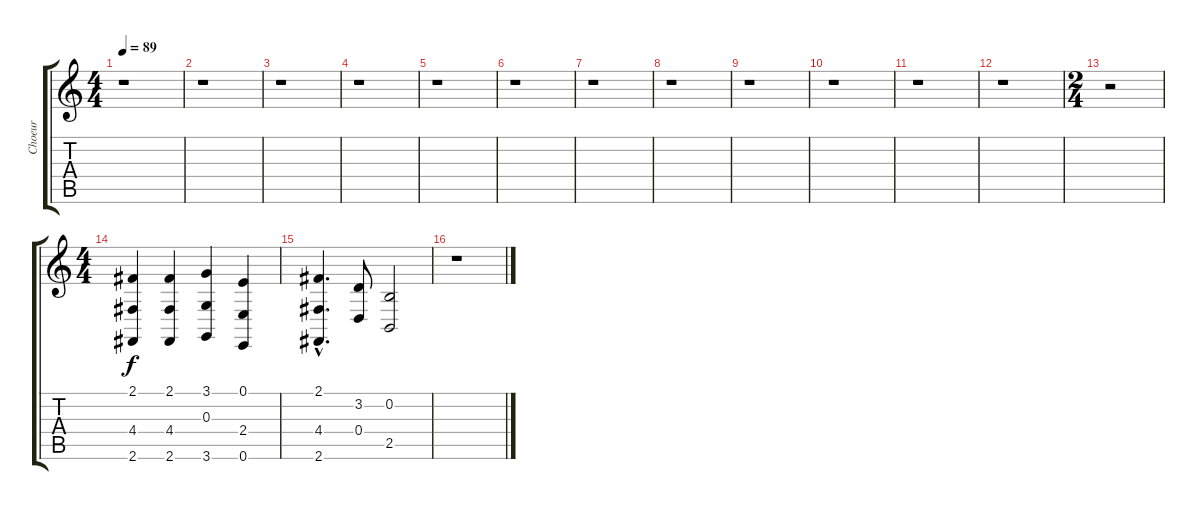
\track ("Choeur" "Choeur") {instrument choiraahs}
\staff {score tabs}
\tuning (E4 B3 G3 D3 A2 E2) {hide}
\ts (4 4)
\tempo 89
\clef g2
\ks c
r.1{dy f} |
r.1 |
r.1 |
r.1 |
r.1 |
r.1 |
r.1 |
r.1 |
r.1 |
r.1 |
r.1 |
r.1 |
\ts (2 4)
r.2 |
\ts (4 4)
(2.1 4.4 2.6).4 (2.1 4.4 2.6).4 (3.1 0.3 3.6).4 (0.1 2.4 0.6).4 |
(2.1{hac} 4.4{hac} 2.6{hac}).4{d} (3.2 0.4).8 (0.2 2.5).2 |
r.1
